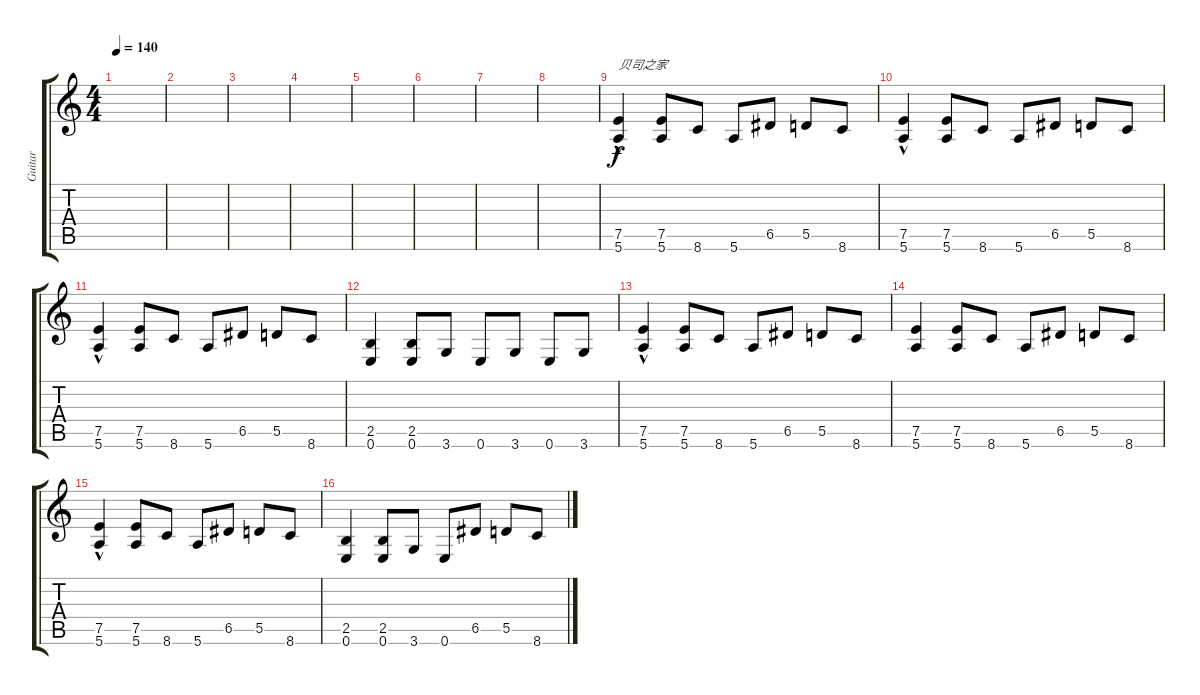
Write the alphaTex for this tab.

\track (" Guitar " " Guitar ") {instrument overdrivenguitar}
\staff {score tabs}
\tuning (E4 B3 G3 D3 A2 E2) {hide}
\ts (4 4)
\tempo 140
\clef g2
\ks c
|
|
|
|
|
|
|
|
(7.5 5.6{hac}).4{txt "贝司之家"} (7.5 5.6).8 8.6.8 5.6.8 6.5.8 5.5.8 8.6.8 |
(7.5 5.6{hac}).4 (7.5 5.6).8 8.6.8 5.6.8 6.5.8 5.5.8 8.6.8 |
(7.5 5.6{hac}).4 (7.5 5.6).8 8.6.8 5.6.8 6.5.8 5.5.8 8.6.8 |
(2.5 0.6).4 (2.5 0.6).8 3.6.8 0.6.8 3.6.8 0.6.8 3.6.8 |
(7.5 5.6{hac}).4 (7.5 5.6).8 8.6.8 5.6.8 6.5.8 5.5.8 8.6.8 |
(7.5 5.6).4 (7.5 5.6).8 8.6.8 5.6.8 6.5.8 5.5.8 8.6.8 |
(7.5 5.6{hac}).4 (7.5 5.6).8 8.6.8 5.6.8 6.5.8 5.5.8 8.6.8 |
(2.5 0.6).4 (2.5 0.6).8 3.6.8 0.6.8 6.5.8 5.5.8 8.6.8
